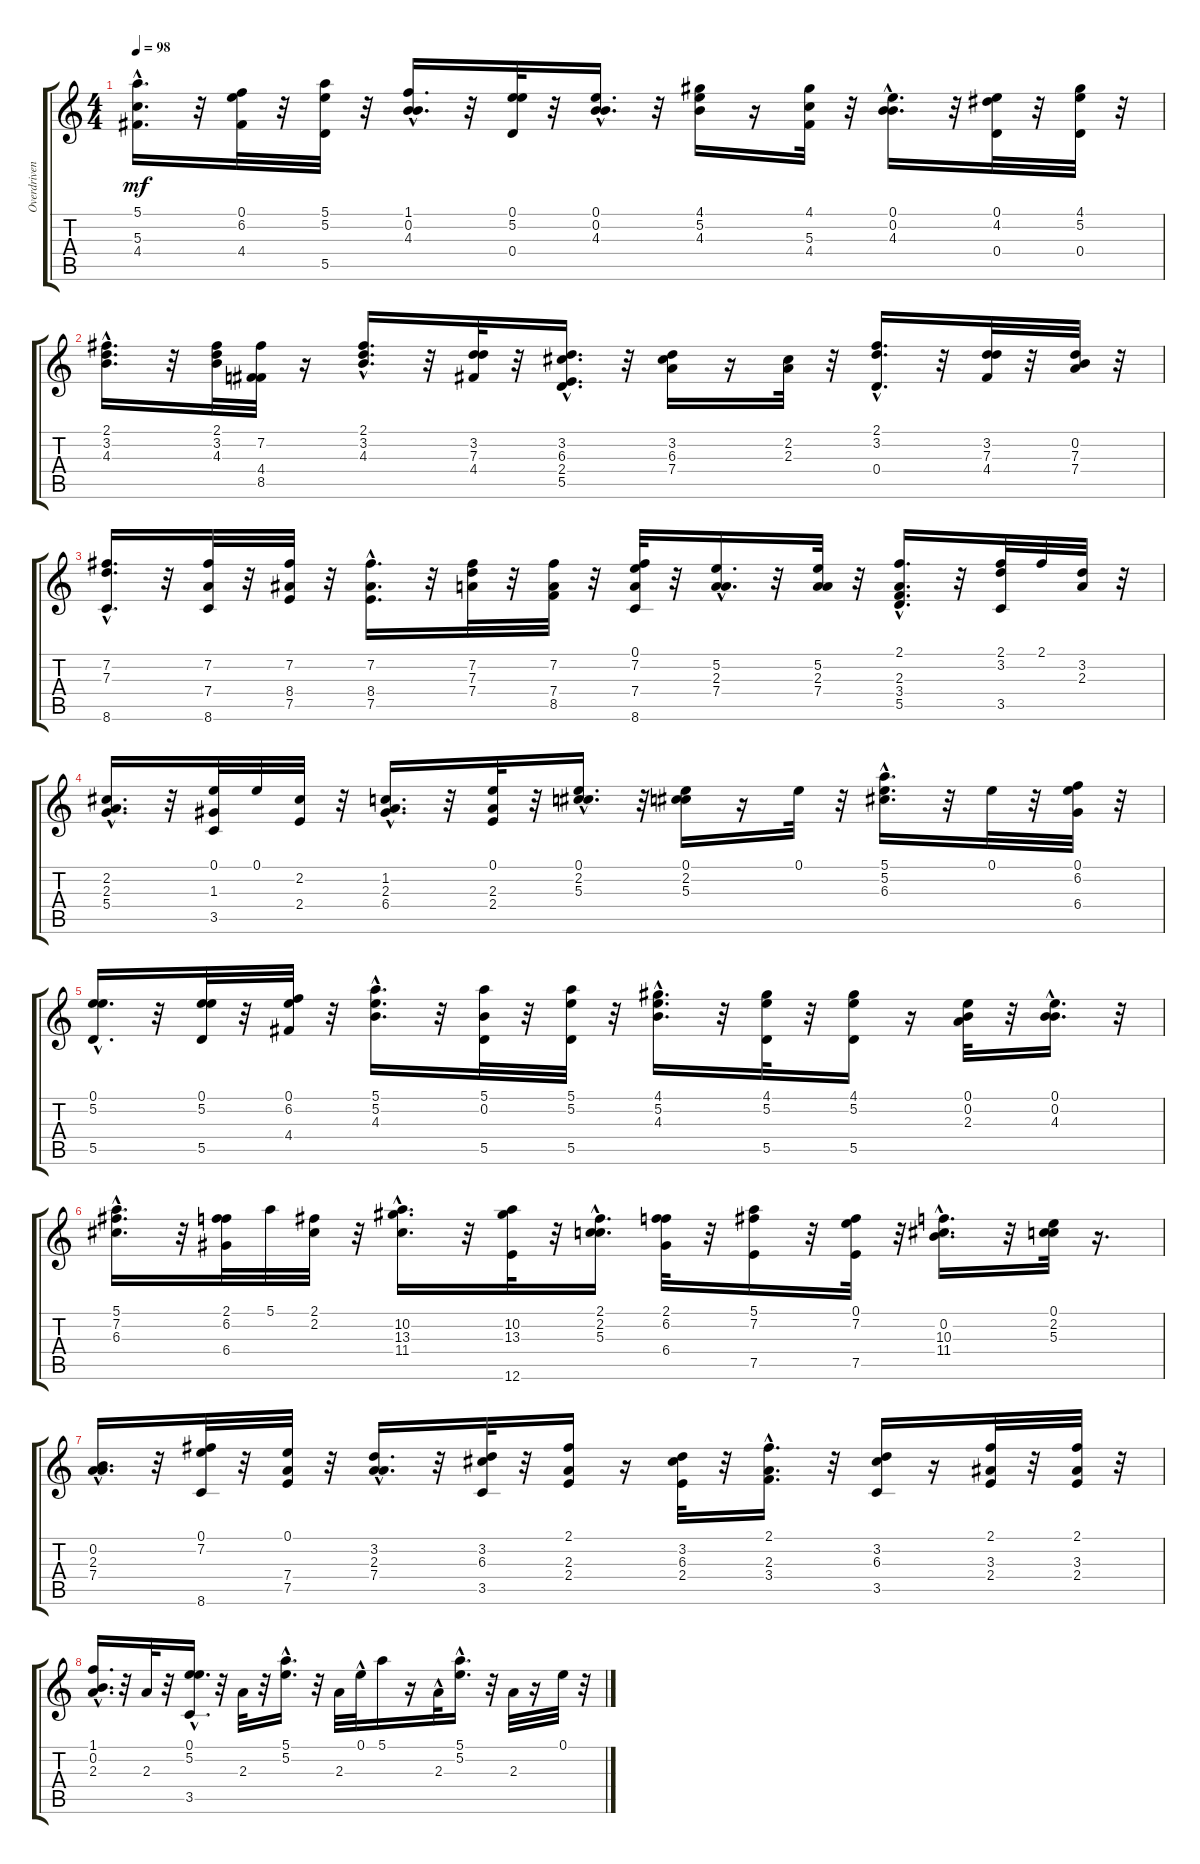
\track ("Overdriven Guitar (left)" "Overdriven") {instrument overdrivenguitar}
\staff {score tabs}
\tuning (E4 B3 G3 D3 A2 E2) {hide}
\ts (4 4)
\tempo 98
\clef g2
\ks c
(5.1{hac} 5.3{hac} 4.4{hac}).16{d dy mf} r.32 (0.1 6.2 4.4).32 r.32 (5.1 5.2 5.5).32 r.32 (1.1{hac} 0.2{hac} 4.3{hac}).16{d} r.32 (0.1 5.2 0.4).32 r.32 (0.1{hac} 0.2 4.3{hac}).16{d} r.32 (4.1 5.2 4.3).16 r.16 (4.1 5.3 4.4).32 r.32 (0.1{hac} 0.2{hac} 4.3).16{d} r.32 (0.1 4.2 0.4).32 r.32 (4.1 5.2 0.4).32 r.32 |
(2.1{hac} 3.2{hac} 4.3{hac}).16{d} r.32 (2.1 3.2 4.3).32 (7.2 4.4 8.5).32 r.16 (2.1{hac} 3.2{hac} 4.3{hac}).16{d} r.32 (3.2 7.3 4.4).32 r.32 (3.2{hac} 6.3{hac} 2.4{hac} 5.5).16{d} r.32 (3.2 6.3 7.4).16 r.16 (2.2 2.3).32 r.32 (2.1{hac} 3.2{hac} 0.4{hac}).16{d} r.32 (3.2 7.3 4.4).32 r.32 (0.2 7.3 7.4).32 r.32 |
(7.2{hac} 7.3{hac} 8.6{hac}).16{d} r.32 (7.2 7.4 8.6).32 r.32 (7.2 8.4 7.5).32 r.32 (7.2{hac} 8.4{hac} 7.5{hac}).16{d} r.32 (7.2 7.3 7.4).32 r.32 (7.2 7.4 8.5).32 r.32 (0.1 7.2 7.4 8.6).32 r.32 (5.2{hac} 2.3{hac} 7.4).16{d} r.32 (5.2 2.3 7.4).32 r.32 (2.1{hac} 2.3{hac} 3.4{hac} 5.5).16{d} r.32 (2.1 3.2 3.5).32 2.1.32 (3.2 2.3).32 r.32 |
(2.2{hac} 2.3{hac} 5.4{hac}).16{d} r.32 (0.1 1.3 3.5).32 0.1.32 (2.2 2.4).32 r.32 (1.2{hac} 2.3{hac} 6.4{hac}).16{d} r.32 (0.1 2.3 2.4).32 r.32 (0.1{hac} 2.2{hac} 5.3{hac}).16{d} r.32 (0.1 2.2 5.3).16 r.16 0.1.32 r.32 (5.1 5.2{hac} 6.3).16{d} r.32 0.1.32 r.32 (0.1 6.2 6.4).32 r.32 |
(0.1{hac} 5.2 5.5).16{d} r.32 (0.1 5.2 5.5).32 r.32 (0.1 6.2 4.4).32 r.32 (5.1 5.2{hac} 4.3).16{d} r.32 (5.1 0.2 5.5).32 r.32 (5.1 5.2 5.5).32 r.32 (4.1{hac} 5.2{hac} 4.3{hac}).16{d} r.32 (4.1 5.2 5.5).32 r.32 (4.1 5.2 5.5).16 r.16 (0.1 0.2 2.3).32 r.32 (0.1{hac} 0.2 4.3{hac}).16{d} r.32 |
(5.1{hac} 7.2 6.3{hac}).16{d} r.32 (2.1 6.2 6.4).32 5.1.32 (2.1 2.2).32 r.32 (10.2{hac} 13.3{hac} 11.4{hac}).16{d} r.32 (10.2 13.3 12.6).32 r.32 (2.1{hac} 2.2{hac} 5.3).16{d} (2.1 6.2 6.4).32 r.32 (5.1 7.2 7.5).16 r.32 (0.1 7.2 7.5).32 r.32 (0.2{hac} 10.3{hac} 11.4{hac}).16{d} r.32 (0.1 2.2 5.3).32 r.16{d} |
(0.2{hac} 2.3{hac} 7.4{hac}).16{d} r.32 (0.1 7.2 8.6).32 r.32 (0.1 7.4 7.5).32 r.32 (3.2{hac} 2.3{hac} 7.4{hac}).16{d} r.32 (3.2 6.3 3.5).32 r.32 (2.1 2.3 2.4).16 r.16 (3.2 6.3 2.4).32 r.32 (2.1 2.3{hac} 3.4{hac}).16{d} r.32 (3.2 6.3 3.5).16 r.16 (2.1 3.3 2.4).32 r.32 (2.1 3.3 2.4).32 r.32 |
(1.1{hac} 0.2{hac} 2.3{hac}).16{d volume 8} r.32 2.3.32 r.32 (0.1{hac} 5.2 3.5).16{d} r.32 2.3.32 r.32 (5.1{hac} 5.2{hac}).16{d} r.32 2.3.32 0.1{hac}.32 5.1.16 r.16 2.3{hac}.32 (5.1 5.2{hac}).16{d} r.32 2.3.32 r.16 0.1.32 r.32
